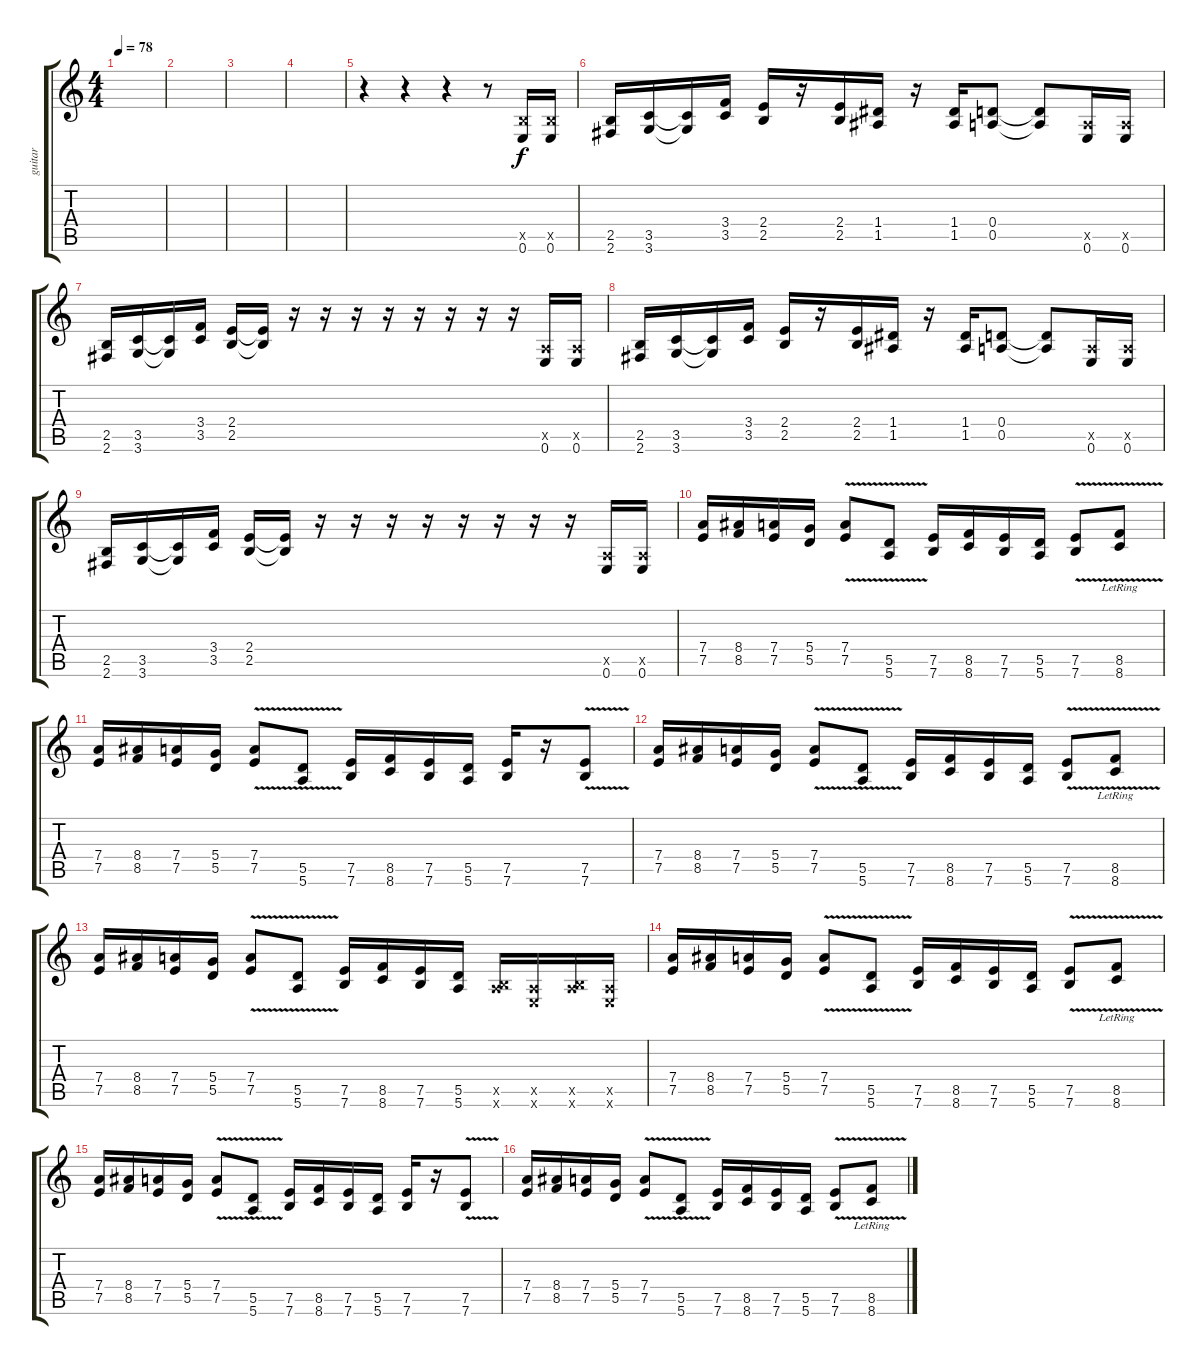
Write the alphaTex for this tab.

\track ("guitar" "guitar") {instrument distortionguitar}
\staff {score tabs}
\tuning (E4 B3 G3 D3 A2 E2) {hide}
\ts (4 4)
\tempo 78
\clef g2
\ks c
|
|
|
|
r.4 r.4 r.4 r.8 (2.5{x} 0.6).16 (2.5{x} 0.6).16 |
(2.5 2.6).16 (3.5 3.6).16 (3.5{t} 3.6{t}).16 (3.4 3.5).16 (2.4 2.5).16 r.16 (2.4 2.5).16 (1.4 1.5).16 r.16 (1.4 1.5).16 (0.4 0.5).8 (0.4{t} 0.5{t}).8 (0.5{x} 0.6).16 (0.5{x} 0.6).16 |
(2.5 2.6).16 (3.5 3.6).16 (3.5{t} 3.6{t}).16 (3.4 3.5).16 (2.4 2.5).16 (2.4{t} 2.5{t}).16 r.16 r.16 r.16 r.16 r.16 r.16 r.16 r.16 (0.5{x} 0.6).16 (0.5{x} 0.6).16 |
(2.5 2.6).16 (3.5 3.6).16 (3.5{t} 3.6{t}).16 (3.4 3.5).16 (2.4 2.5).16 r.16 (2.4 2.5).16 (1.4 1.5).16 r.16 (1.4 1.5).16 (0.4 0.5).8 (0.4{t} 0.5{t}).8 (0.5{x} 0.6).16 (0.5{x} 0.6).16 |
(2.5 2.6).16 (3.5 3.6).16 (3.5{t} 3.6{t}).16 (3.4 3.5).16 (2.4 2.5).16 (2.4{t} 2.5{t}).16 r.16 r.16 r.16 r.16 r.16 r.16 r.16 r.16 (0.5{x} 0.6).16 (0.5{x} 0.6).16 |
(7.4 7.5).16 (8.4 8.5).16 (7.4 7.5).16 (5.4 5.5).16 (7.4{v} 7.5{v}).8 (5.5{v} 5.6{v}).8 (7.5 7.6).16 (8.5 8.6).16 (7.5 7.6).16 (5.5 5.6).16 (7.5{v} 7.6{v}).8 (8.5{v lr} 8.6{v lr}).8 |
(7.4 7.5).16 (8.4 8.5).16 (7.4 7.5).16 (5.4 5.5).16 (7.4{v} 7.5{v}).8 (5.5{v} 5.6{v}).8 (7.5 7.6).16 (8.5 8.6).16 (7.5 7.6).16 (5.5 5.6).16 (7.5 7.6).16 r.16 (7.5{v} 7.6{v}).8 |
(7.4 7.5).16 (8.4 8.5).16 (7.4 7.5).16 (5.4 5.5).16 (7.4{v} 7.5{v}).8 (5.5{v} 5.6{v}).8 (7.5 7.6).16 (8.5 8.6).16 (7.5 7.6).16 (5.5 5.6).16 (7.5{v} 7.6{v}).8 (8.5{v lr} 8.6{v lr}).8 |
(7.4 7.5).16 (8.4 8.5).16 (7.4 7.5).16 (5.4 5.5).16 (7.4{v} 7.5{v}).8 (5.5{v} 5.6{v}).8 (7.5 7.6).16 (8.5 8.6).16 (7.5 7.6).16 (5.5 5.6).16 (0.5{x} 7.6{x}).16 (0.5{x} 0.6{x}).16 (0.5{x} 7.6{x}).16 (0.5{x} 0.6{x}).16 |
(7.4 7.5).16 (8.4 8.5).16 (7.4 7.5).16 (5.4 5.5).16 (7.4{v} 7.5{v}).8 (5.5{v} 5.6{v}).8 (7.5 7.6).16 (8.5 8.6).16 (7.5 7.6).16 (5.5 5.6).16 (7.5{v} 7.6{v}).8 (8.5{v lr} 8.6{v lr}).8 |
(7.4 7.5).16 (8.4 8.5).16 (7.4 7.5).16 (5.4 5.5).16 (7.4{v} 7.5{v}).8 (5.5{v} 5.6{v}).8 (7.5 7.6).16 (8.5 8.6).16 (7.5 7.6).16 (5.5 5.6).16 (7.5 7.6).16 r.16 (7.5{v} 7.6{v}).8 |
(7.4 7.5).16 (8.4 8.5).16 (7.4 7.5).16 (5.4 5.5).16 (7.4{v} 7.5{v}).8 (5.5{v} 5.6{v}).8 (7.5 7.6).16 (8.5 8.6).16 (7.5 7.6).16 (5.5 5.6).16 (7.5{v} 7.6{v}).8 (8.5{v lr} 8.6{v lr}).8
